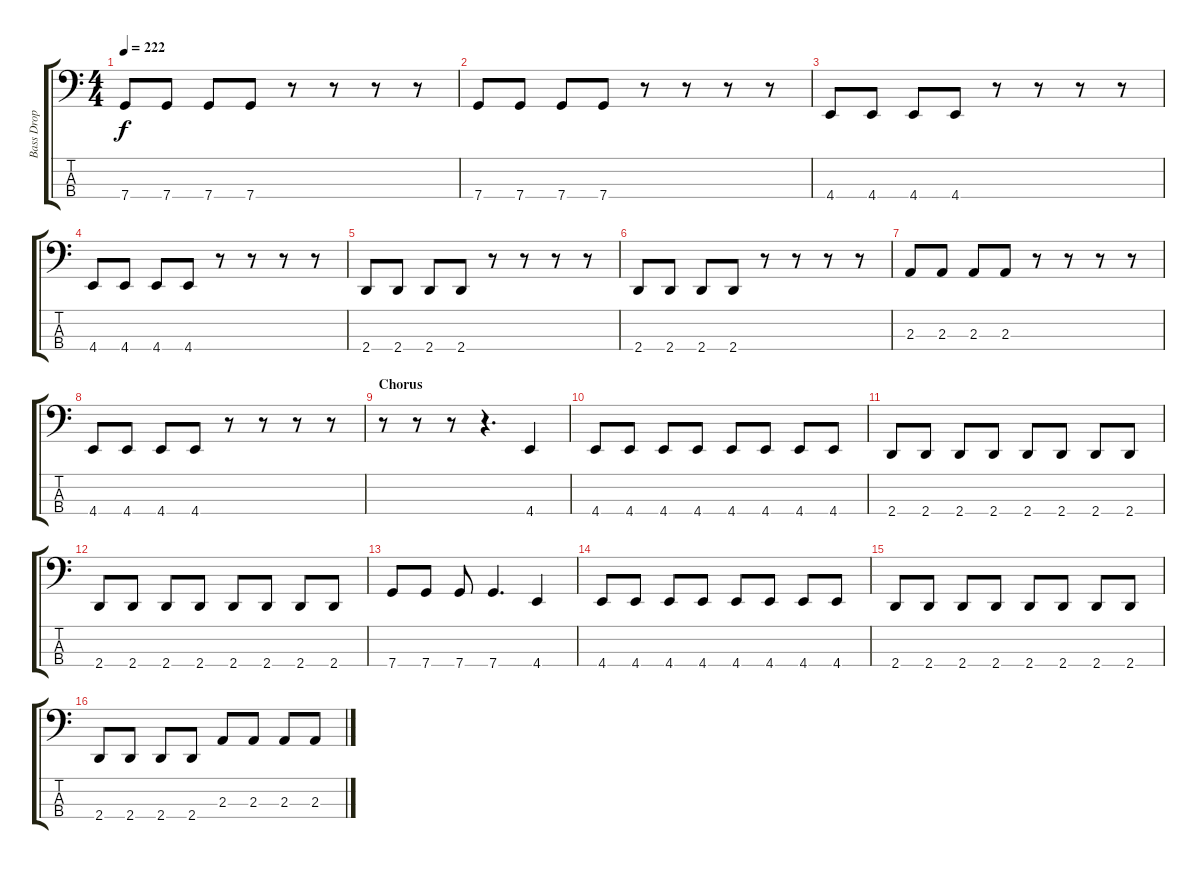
\track ("Bass Drop C" "Bass Drop ") {instrument electricbasspick}
\staff {score tabs}
\tuning (F2 C2 G1 C1) {hide}
\ts (4 4)
\tempo 222
\clef f4
\ks c
7.4.8{dy f} 7.4.8 7.4.8 7.4.8 r.8 r.8 r.8 r.8 |
7.4.8 7.4.8 7.4.8 7.4.8 r.8 r.8 r.8 r.8 |
4.4.8 4.4.8 4.4.8 4.4.8 r.8 r.8 r.8 r.8 |
4.4.8 4.4.8 4.4.8 4.4.8 r.8 r.8 r.8 r.8 |
2.4.8 2.4.8 2.4.8 2.4.8 r.8 r.8 r.8 r.8 |
2.4.8 2.4.8 2.4.8 2.4.8 r.8 r.8 r.8 r.8 |
2.3.8 2.3.8 2.3.8 2.3.8 r.8 r.8 r.8 r.8 |
4.4.8 4.4.8 4.4.8 4.4.8 r.8 r.8 r.8 r.8 |
\section ("" "Chorus")
r.8 r.8 r.8 r.4{d} 4.4.4 |
4.4.8 4.4.8 4.4.8 4.4.8 4.4.8 4.4.8 4.4.8 4.4.8 |
2.4.8 2.4.8 2.4.8 2.4.8 2.4.8 2.4.8 2.4.8 2.4.8 |
2.4.8 2.4.8 2.4.8 2.4.8 2.4.8 2.4.8 2.4.8 2.4.8 |
7.4.8 7.4.8 7.4.8 7.4.4{d} 4.4.4 |
4.4.8 4.4.8 4.4.8 4.4.8 4.4.8 4.4.8 4.4.8 4.4.8 |
2.4.8 2.4.8 2.4.8 2.4.8 2.4.8 2.4.8 2.4.8 2.4.8 |
2.4.8 2.4.8 2.4.8 2.4.8 2.3.8 2.3.8 2.3.8 2.3.8
